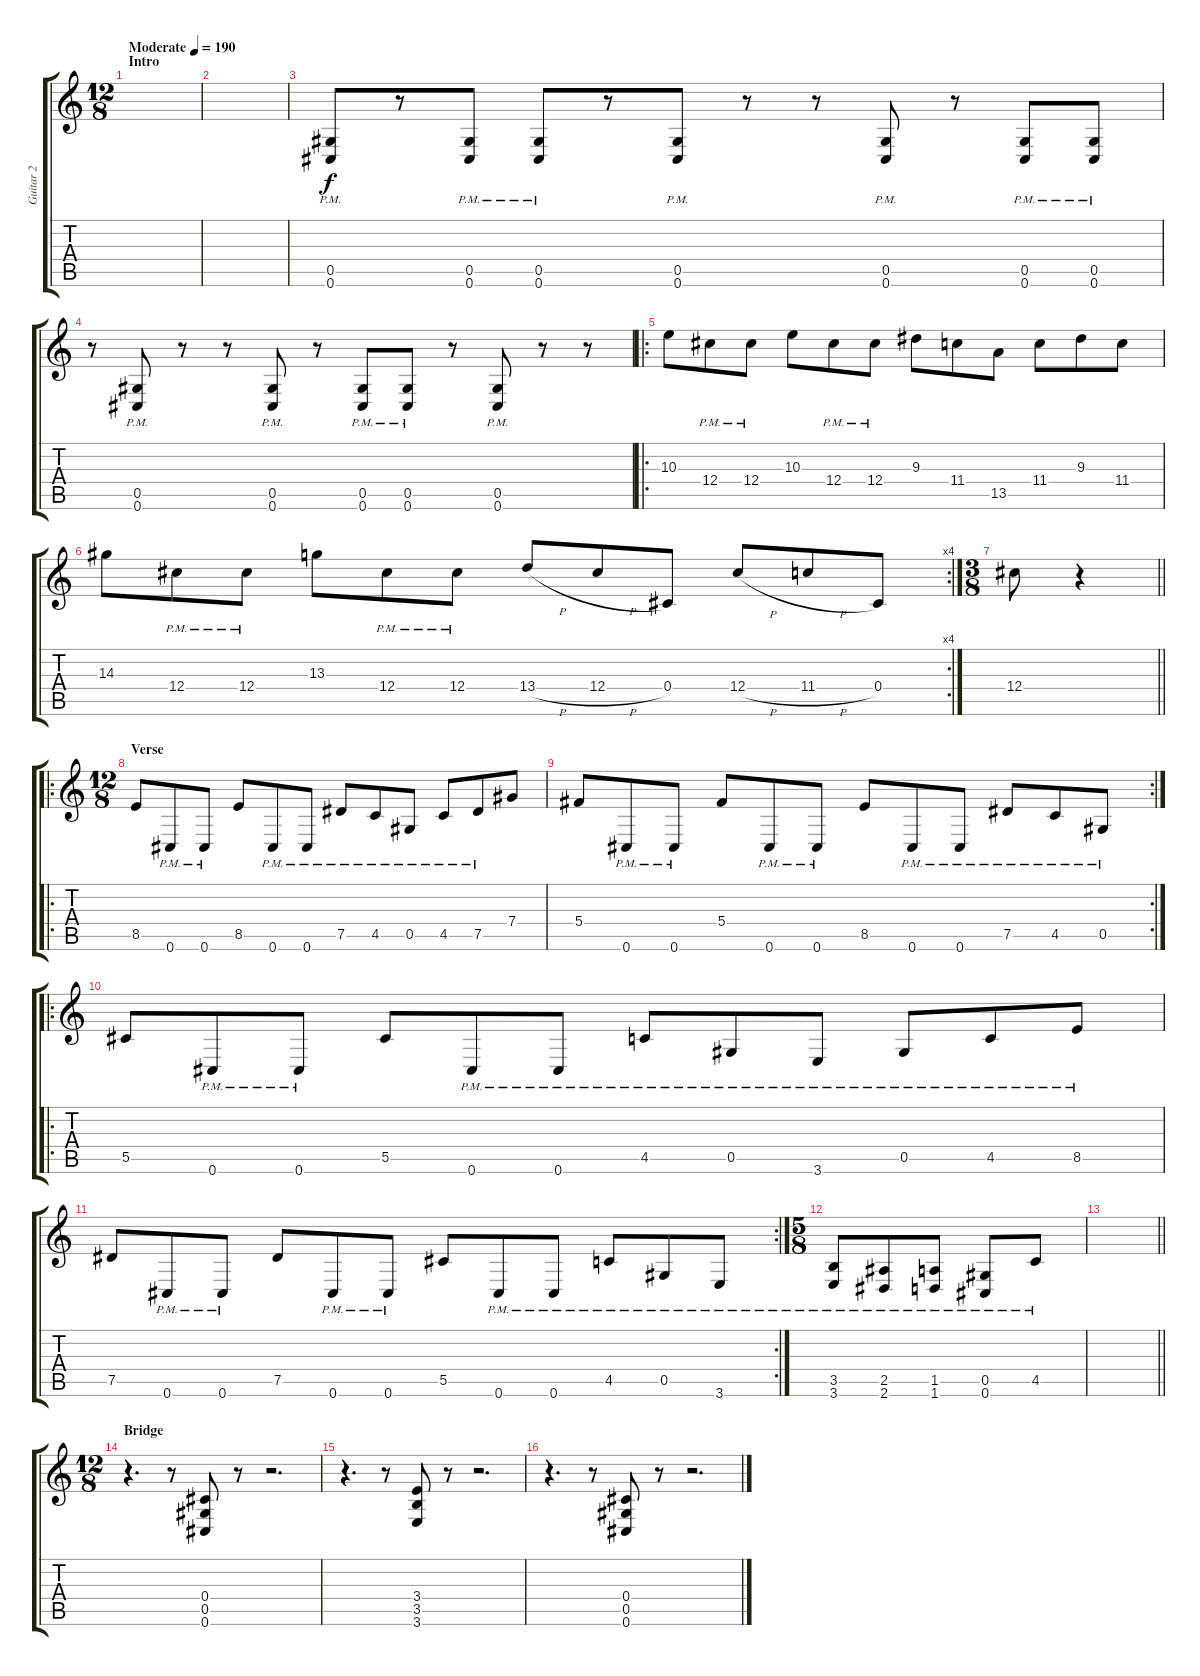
\track ("Guitar 2" "Guitar 2") {instrument distortionguitar}
\staff {score tabs}
\tuning (Eb4 Bb3 Gb3 Db3 Ab2 Db2) {hide}
\ts (12 8)
\section ("" "Intro")
\tempo (190 "Moderate")
\clef g2
\ks c
|
|
(0.5{pm} 0.6{pm}).8 r.8 (0.5{pm} 0.6{pm}).8 (0.5{pm} 0.6{pm}).8 r.8 (0.5{pm} 0.6{pm}).8 r.8 r.8 (0.5{pm} 0.6{pm}).8 r.8 (0.5{pm} 0.6{pm}).8 (0.5{pm} 0.6{pm}).8 |
r.8 (0.5{pm} 0.6{pm}).8 r.8 r.8 (0.5{pm} 0.6{pm}).8 r.8 (0.5{pm} 0.6{pm}).8 (0.5{pm} 0.6{pm}).8 r.8 (0.5{pm} 0.6{pm}).8 r.8 r.8 |
\ro
10.3.8 12.4{pm}.8 12.4{pm}.8 10.3.8 12.4{pm}.8 12.4{pm}.8 9.3.8 11.4.8 13.5.8 11.4.8 9.3.8 11.4.8 |
\rc 4
14.3.8 12.4{pm}.8 12.4{pm}.8 13.3.8 12.4{pm}.8 12.4{pm}.8 13.4{h}.8 12.4{h}.8 0.4.8 12.4{h}.8 11.4{h}.8 0.4.8 |
\ts (3 8)
\barLineRight lightlight
12.4.8 r.4 |
\ro
\ts (12 8)
\section ("" "Verse")
8.5.8 0.6{pm}.8 0.6{pm}.8 8.5.8 0.6{pm}.8 0.6{pm}.8 7.5{pm}.8 4.5{pm}.8 0.5{pm}.8 4.5{pm}.8 7.5{pm}.8 7.4.8 |
\rc 2
5.4.8 0.6{pm}.8 0.6{pm}.8 5.4.8 0.6{pm}.8 0.6{pm}.8 8.5.8 0.6{pm}.8 0.6{pm}.8 7.5{pm}.8 4.5{pm}.8 0.5{pm}.8 |
\ro
5.5.8 0.6{pm}.8 0.6{pm}.8 5.5.8 0.6{pm}.8 0.6{pm}.8 4.5{pm}.8 0.5{pm}.8 3.6{pm}.8 0.5{pm}.8 4.5{pm}.8 8.5{pm}.8 |
\rc 2
7.5.8 0.6{pm}.8 0.6{pm}.8 7.5.8 0.6{pm}.8 0.6{pm}.8 5.5.8 0.6{pm}.8 0.6{pm}.8 4.5{pm}.8 0.5{pm}.8 3.6{pm}.8 |
\ts (5 8)
(3.5{pm} 3.6{pm}).8 (2.5{pm} 2.6{pm}).8 (1.5{pm} 1.6{pm}).8 (0.5{pm} 0.6{pm}).8 4.5{pm}.8 |
\barLineRight lightlight
|
\ts (12 8)
\section ("" "Bridge")
r.4{d} r.8 (0.4 0.5 0.6).8 r.8 r.2{d} |
r.4{d} r.8 (3.4 3.5 3.6).8 r.8 r.2{d} |
r.4{d} r.8 (0.4 0.5 0.6).8 r.8 r.2{d}
